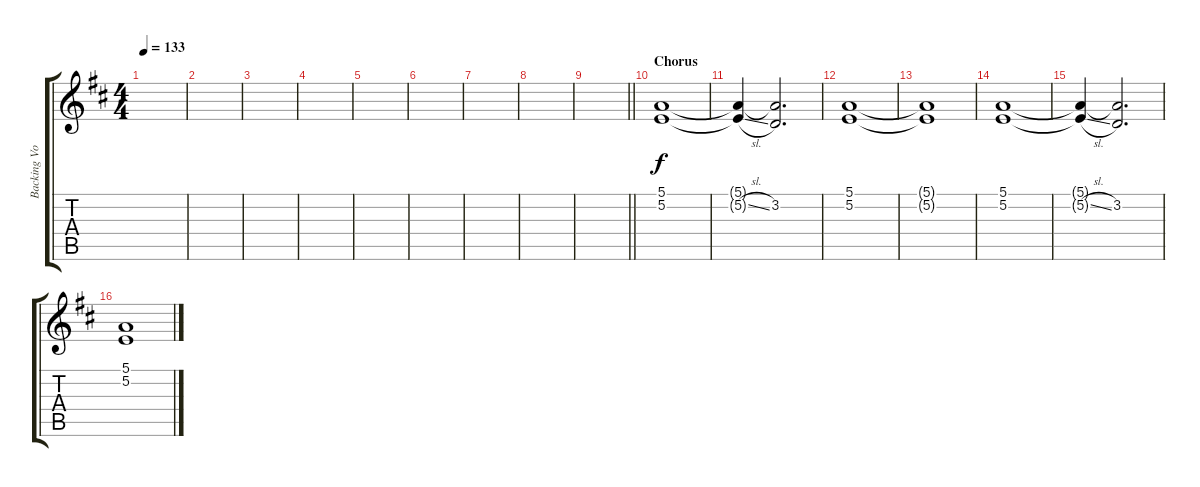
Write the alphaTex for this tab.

\track ("Backing Vocals" "Backing Vo") {instrument choiraahs}
\staff {score tabs}
\tuning (E4 B3 G3 D3 A2 E2) {hide}
\ts (4 4)
\tempo 133
\clef g2
\ks d
|
|
|
|
|
|
|
|
\barLineRight lightlight
|
\section ("" "Chorus")
(5.1 5.2).1 |
(5.1{t} 5.2{sl t}).4 (5.1{t} 3.2).2{d} |
(5.1 5.2).1 |
(5.1{t} 5.2{t}).1 |
(5.1 5.2).1 |
(5.1{t} 5.2{sl t}).4 (5.1{t} 3.2).2{d} |
(5.1 5.2).1
